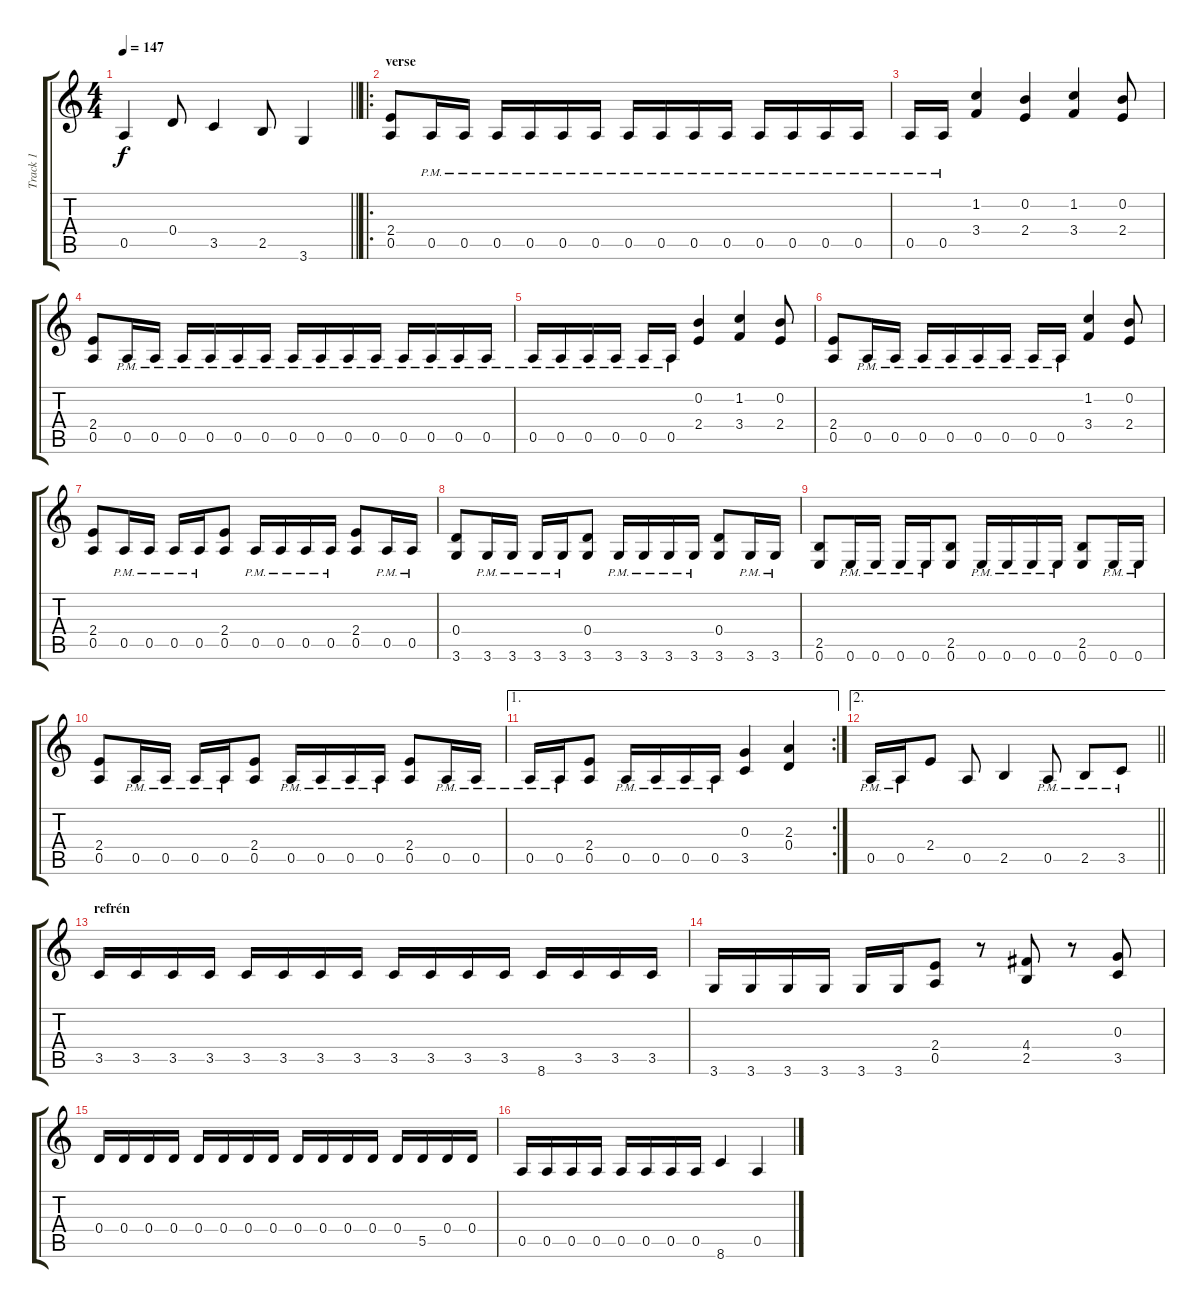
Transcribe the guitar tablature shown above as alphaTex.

\track ("Track 1" "Track 1") {instrument distortionguitar}
\staff {score tabs}
\tuning (E4 B3 G3 D3 A2 E2) {hide}
\ts (4 4)
\tempo 147
\clef g2
\barLineRight lightlight
\ks c
0.5{t}.4{dy f} 0.4.8 3.5.4 2.5.8 3.6.4 |
\ro
\section ("" "verse")
(2.4 0.5).8 0.5{pm}.16 0.5{pm}.16 0.5{pm}.16 0.5{pm}.16 0.5{pm}.16 0.5{pm}.16 0.5{pm}.16 0.5{pm}.16 0.5{pm}.16 0.5{pm}.16 0.5{pm}.16 0.5{pm}.16 0.5{pm}.16 0.5{pm}.16 |
0.5{pm}.16 0.5{pm}.16 (1.2 3.4).4 (0.2 2.4).4 (1.2 3.4).4 (0.2 2.4).8 |
(2.4 0.5).8 0.5{pm}.16 0.5{pm}.16 0.5{pm}.16 0.5{pm}.16 0.5{pm}.16 0.5{pm}.16 0.5{pm}.16 0.5{pm}.16 0.5{pm}.16 0.5{pm}.16 0.5{pm}.16 0.5{pm}.16 0.5{pm}.16 0.5{pm}.16 |
0.5{pm}.16 0.5{pm}.16 0.5{pm}.16 0.5{pm}.16 0.5{pm}.16 0.5{pm}.16 (0.2 2.4).4 (1.2 3.4).4 (0.2 2.4).8 |
(2.4 0.5).8 0.5{pm}.16 0.5{pm}.16 0.5{pm}.16 0.5{pm}.16 0.5{pm}.16 0.5{pm}.16 0.5{pm}.16 0.5{pm}.16 (1.2 3.4).4 (0.2 2.4).8 |
(2.4 0.5).8 0.5{pm}.16 0.5{pm}.16 0.5{pm}.16 0.5{pm}.16 (2.4 0.5).8 0.5{pm}.16 0.5{pm}.16 0.5{pm}.16 0.5{pm}.16 (2.4 0.5).8 0.5{pm}.16 0.5{pm}.16 |
(0.4 3.6).8 3.6{pm}.16 3.6{pm}.16 3.6{pm}.16 3.6{pm}.16 (0.4 3.6).8 3.6{pm}.16 3.6{pm}.16 3.6{pm}.16 3.6{pm}.16 (0.4 3.6).8 3.6{pm}.16 3.6{pm}.16 |
(2.5 0.6).8 0.6{pm}.16 0.6{pm}.16 0.6{pm}.16 0.6{pm}.16 (2.5 0.6).8 0.6{pm}.16 0.6{pm}.16 0.6{pm}.16 0.6{pm}.16 (2.5 0.6).8 0.6{pm}.16 0.6{pm}.16 |
(2.4 0.5).8 0.5{pm}.16 0.5{pm}.16 0.5{pm}.16 0.5{pm}.16 (2.4 0.5).8 0.5{pm}.16 0.5{pm}.16 0.5{pm}.16 0.5{pm}.16 (2.4 0.5).8 0.5{pm}.16 0.5{pm}.16 |
\ae 1
\rc 2
0.5{pm}.16 0.5{pm}.16 (2.4 0.5).8 0.5{pm}.16 0.5{pm}.16 0.5{pm}.16 0.5{pm}.16 (0.3 3.5).4 (2.3 0.4).4 |
\ae 2
\barLineRight lightlight
0.5{pm}.16 0.5{pm}.16 2.4.8 0.5.8 2.5.4 0.5{pm}.8 2.5{pm}.8 3.5{pm}.8 |
\section ("" "refrén")
3.5.16 3.5.16 3.5.16 3.5.16 3.5.16 3.5.16 3.5.16 3.5.16 3.5.16 3.5.16 3.5.16 3.5.16 8.6.16 3.5.16 3.5.16 3.5.16 |
3.6.16 3.6.16 3.6.16 3.6.16 3.6.16 3.6.16 (2.4 0.5).8 r.8 (4.4 2.5).8 r.8 (0.3 3.5).8 |
0.4.16 0.4.16 0.4.16 0.4.16 0.4.16 0.4.16 0.4.16 0.4.16 0.4.16 0.4.16 0.4.16 0.4.16 0.4.16 5.5.16 0.4.16 0.4.16 |
0.5.16 0.5.16 0.5.16 0.5.16 0.5.16 0.5.16 0.5.16 0.5.16 8.6.4 0.5.4
